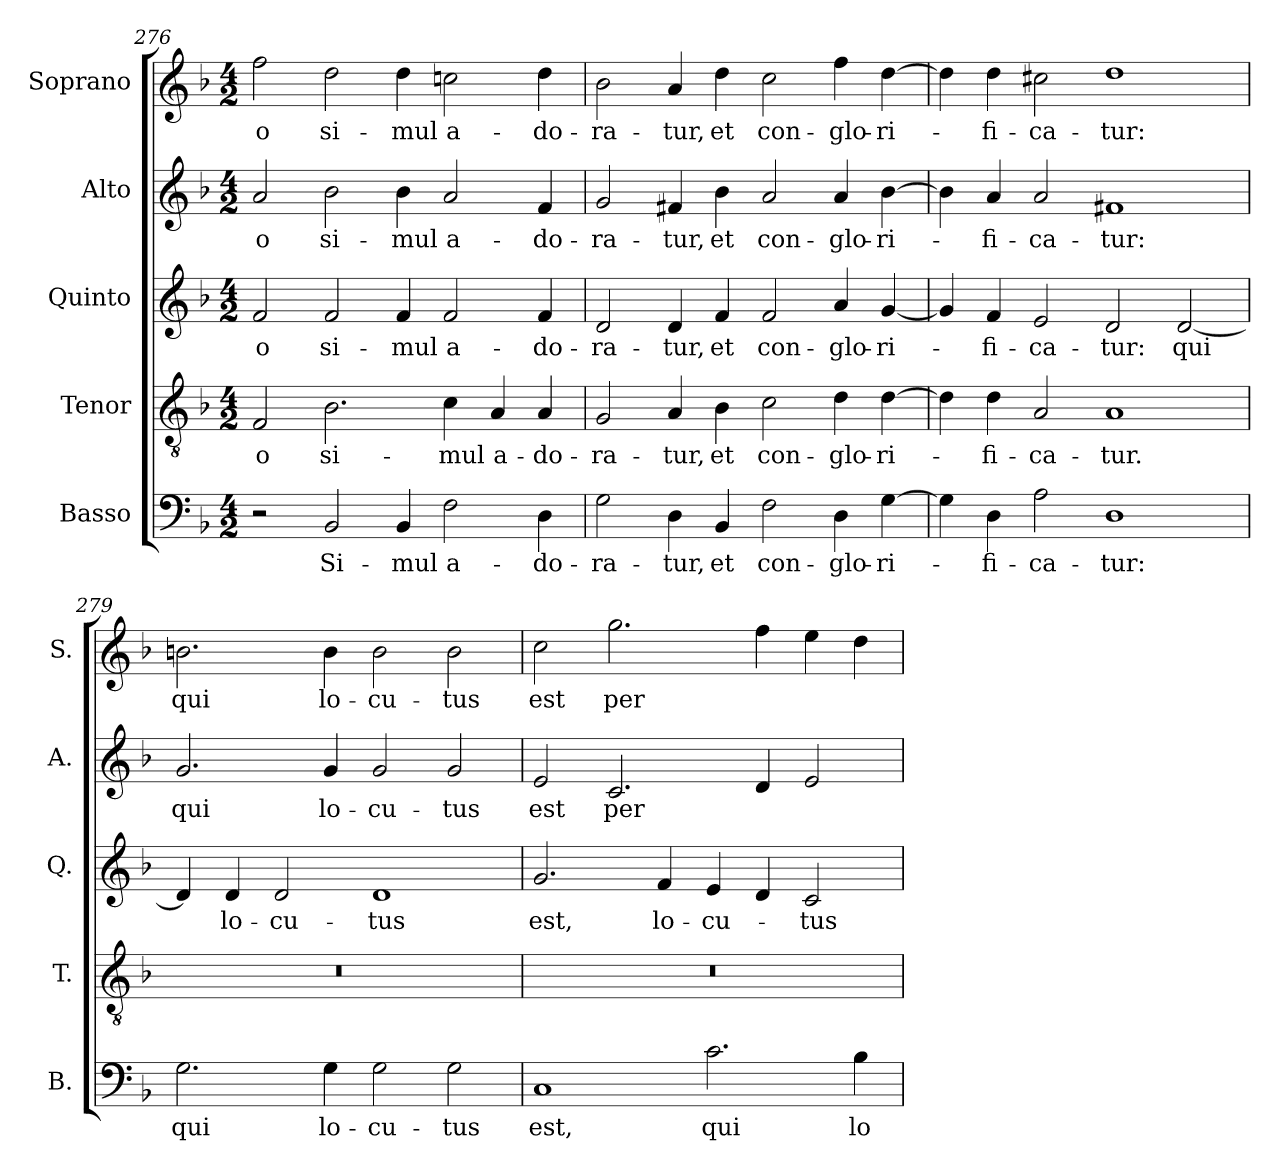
**kern	**text	**kern	**text	**kern	**text	**kern	**text	**kern	**text
*part5	*part5	*part4	*part4	*part3	*part3	*part2	*part2	*part1	*part1
*staff5	*staff5	*staff4	*staff4	*staff3	*staff3	*staff2	*staff2	*staff1	*staff1
*I"Basso	*	*I"Tenor	*	*I"Quinto	*	*I"Alto	*	*I"Soprano	*
*I'B.	*	*I'T.	*	*I'Q.	*	*I'A.	*	*I'S.	*
*clefF4	*	*clefGv2	*	*clefG2	*	*clefG2	*	*clefG2	*
*	*	*ITrd7c12	*	*	*	*	*	*	*
*k[b-]	*	*k[b-]	*	*k[b-]	*	*k[b-]	*	*k[b-]	*
*F:	*	*F:	*	*F:	*	*F:	*	*F:	*
*M4/2	*	*M4/2	*	*M4/2	*	*M4/2	*	*M4/2	*
=276	=276	=276	=276	=276	=276	=276	=276	=276	=276
!	!	!	!LO:LY:b:color=#000000	!	!	!	!	!	!
!	!	!	!	!	!LO:LY:b:color=#000000	!	!	!	!
!	!	!	!	!	!	!	!LO:LY:b:color=#000000	!	!
!	!	!	!	!	!	!	!	!	!LO:LY:b:color=#000000
2r	.	2FFi/	-o	2fi/	-o	2ai/	-o	2ffi\	-o
!	!LO:LY:b:color=#000000	!	!	!	!	!	!	!	!
!	!	!	!LO:LY:b:color=#000000	!	!	!	!	!	!
!	!	!	!	!	!LO:LY:b:color=#000000	!	!	!	!
!	!	!	!	!	!	!	!LO:LY:b:color=#000000	!	!
!	!	!	!	!	!	!	!	!	!LO:LY:b:color=#000000
2BB-i/	Si-	2.BB-i\	si-	2fi/	si-	2b-i\	si-	2ddi\	si-
!	!LO:LY:b:color=#000000	!	!	!	!	!	!	!	!
!	!	!	!	!	!LO:LY:b:color=#000000	!	!	!	!
!	!	!	!	!	!	!	!LO:LY:b:color=#000000	!	!
!	!	!	!	!	!	!	!	!	!LO:LY:b:color=#000000
4BB-i/	-mul	.	.	4fi/	-mul	4b-i\	-mul	4ddi\	-mul
!	!LO:LY:b:color=#000000	!	!	!	!	!	!	!	!
!	!	!	!LO:LY:b:color=#000000	!	!	!	!	!	!
!	!	!	!	!	!LO:LY:b:color=#000000	!	!	!	!
!	!	!	!	!	!	!	!LO:LY:b:color=#000000	!	!
!	!	!	!	!	!	!	!	!	!LO:LY:b:color=#000000
2Fi\	a-	4Ci\	-mul	2fi/	a-	2ai/	a-	2ccni\	a-
!	!	!	!LO:LY:b:color=#000000	!	!	!	!	!	!
.	.	4AAi/	a-	.	.	.	.	.	.
!	!LO:LY:b:color=#000000	!	!	!	!	!	!	!	!
!	!	!	!LO:LY:b:color=#000000	!	!	!	!	!	!
!	!	!	!	!	!LO:LY:b:color=#000000	!	!	!	!
!	!	!	!	!	!	!	!LO:LY:b:color=#000000	!	!
!	!	!	!	!	!	!	!	!	!LO:LY:b:color=#000000
4Di\	-do-	4AAi/	-do-	4fi/	-do-	4fi/	-do-	4ddi\	-do-
=277	=277	=277	=277	=277	=277	=277	=277	=277	=277
!	!LO:LY:b:color=#000000	!	!	!	!	!	!	!	!
!	!	!	!LO:LY:b:color=#000000	!	!	!	!	!	!
!	!	!	!	!	!LO:LY:b:color=#000000	!	!	!	!
!	!	!	!	!	!	!	!LO:LY:b:color=#000000	!	!
!	!	!	!	!	!	!	!	!	!LO:LY:b:color=#000000
2Gi\	-ra-	2GGi/	-ra-	2di/	-ra-	2gi/	-ra-	2b-i\	-ra-
!	!LO:LY:b:color=#000000	!	!	!	!	!	!	!	!
!	!	!	!LO:LY:b:color=#000000	!	!	!	!	!	!
!	!	!	!	!	!LO:LY:b:color=#000000	!	!	!	!
!	!	!	!	!	!	!	!LO:LY:b:color=#000000	!	!
!	!	!	!	!	!	!	!	!	!LO:LY:b:color=#000000
4Di\	-tur,	4AAi/	-tur,	4di/	-tur,	4f#Xi/	-tur,	4ai/	-tur,
!	!LO:LY:b:color=#000000	!	!	!	!	!	!	!	!
!	!	!	!LO:LY:b:color=#000000	!	!	!	!	!	!
!	!	!	!	!	!LO:LY:b:color=#000000	!	!	!	!
!	!	!	!	!	!	!	!LO:LY:b:color=#000000	!	!
!	!	!	!	!	!	!	!	!	!LO:LY:b:color=#000000
4BB-i/	et	4BB-i\	et	4fi/	et	4b-i\	et	4ddi\	et
!	!LO:LY:b:color=#000000	!	!	!	!	!	!	!	!
!	!	!	!LO:LY:b:color=#000000	!	!	!	!	!	!
!	!	!	!	!	!LO:LY:b:color=#000000	!	!	!	!
!	!	!	!	!	!	!	!LO:LY:b:color=#000000	!	!
!	!	!	!	!	!	!	!	!	!LO:LY:b:color=#000000
2Fi\	con-	2Ci\	con-	2fi/	con-	2ai/	con-	2cci\	con-
!	!LO:LY:b:color=#000000	!	!	!	!	!	!	!	!
!	!	!	!LO:LY:b:color=#000000	!	!	!	!	!	!
!	!	!	!	!	!LO:LY:b:color=#000000	!	!	!	!
!	!	!	!	!	!	!	!LO:LY:b:color=#000000	!	!
!	!	!	!	!	!	!	!	!	!LO:LY:b:color=#000000
4Di\	-glo-	4Di\	-glo-	4ai/	-glo-	4ai/	-glo-	4ffi\	-glo-
!	!LO:LY:b:color=#000000	!	!	!	!	!	!	!	!
!	!	!	!LO:LY:b:color=#000000	!	!	!	!	!	!
!	!	!	!	!	!LO:LY:b:color=#000000	!	!	!	!
!	!	!	!	!	!	!	!LO:LY:b:color=#000000	!	!
!	!	!	!	!	!	!	!	!	!LO:LY:b:color=#000000
[4Gi\	-ri-	[4Di\	-ri-	[4gi/	-ri-	[4b-i\	-ri-	[4ddi\	-ri-
=278	=278	=278	=278	=278	=278	=278	=278	=278	=278
4Gi\]	.	4Di\]	.	4gi/]	.	4b-i\]	.	4ddi\]	.
!	!LO:LY:b:color=#000000	!	!	!	!	!	!	!	!
!	!	!	!LO:LY:b:color=#000000	!	!	!	!	!	!
!	!	!	!	!	!LO:LY:b:color=#000000	!	!	!	!
!	!	!	!	!	!	!	!LO:LY:b:color=#000000	!	!
!	!	!	!	!	!	!	!	!	!LO:LY:b:color=#000000
4Di\	-fi-	4Di\	-fi-	4fi/	-fi-	4ai/	-fi-	4ddi\	-fi-
!	!LO:LY:b:color=#000000	!	!	!	!	!	!	!	!
!	!	!	!LO:LY:b:color=#000000	!	!	!	!	!	!
!	!	!	!	!	!LO:LY:b:color=#000000	!	!	!	!
!	!	!	!	!	!	!	!LO:LY:b:color=#000000	!	!
!	!	!	!	!	!	!	!	!	!LO:LY:b:color=#000000
2Ai\	-ca-	2AAi/	-ca-	2ei/	-ca-	2ai/	-ca-	2cc#Xi\	-ca-
!	!LO:LY:b:color=#000000	!	!	!	!	!	!	!	!
!	!	!	!LO:LY:b:color=#000000	!	!	!	!	!	!
!	!	!	!	!	!LO:LY:b:color=#000000	!	!	!	!
!	!	!	!	!	!	!	!LO:LY:b:color=#000000	!	!
!	!	!	!	!	!	!	!	!	!LO:LY:b:color=#000000
1Di	-tur:	1AAi	-tur.	2di/	-tur:	1f#Xi	-tur:	1ddi	-tur:
!	!	!	!	!	!LO:LY:b:color=#000000	!	!	!	!
.	.	.	.	[2di/	qui	.	.	.	.
=279	=279	=279	=279	=279	=279	=279	=279	=279	=279
!	!LO:LY:b:color=#000000	!LO:N:vis=1	!	!	!	!	!	!	!
!	!	!	!	!	!	!	!LO:LY:b:color=#000000	!	!
!	!	!	!	!	!	!	!	!	!LO:LY:b:color=#000000
2.Gi\	qui	0r	.	4di/]	.	2.gi/	qui	2.bni\	qui
!	!	!	!	!	!LO:LY:b:color=#000000	!	!	!	!
.	.	.	.	4di/	lo-	.	.	.	.
!	!	!	!	!	!LO:LY:b:color=#000000	!	!	!	!
.	.	.	.	2di/	-cu-	.	.	.	.
!	!LO:LY:b:color=#000000	!	!	!	!	!	!	!	!
!	!	!	!	!	!	!	!LO:LY:b:color=#000000	!	!
!	!	!	!	!	!	!	!	!	!LO:LY:b:color=#000000
4Gi\	lo-	.	.	.	.	4gi/	lo-	4bi\	lo-
!	!LO:LY:b:color=#000000	!	!	!	!	!	!	!	!
!	!	!	!	!	!LO:LY:b:color=#000000	!	!	!	!
!	!	!	!	!	!	!	!LO:LY:b:color=#000000	!	!
!	!	!	!	!	!	!	!	!	!LO:LY:b:color=#000000
2Gi\	-cu-	.	.	1di	-tus	2gi/	-cu-	2bi\	-cu-
!	!LO:LY:b:color=#000000	!	!	!	!	!	!	!	!
!	!	!	!	!	!	!	!LO:LY:b:color=#000000	!	!
!	!	!	!	!	!	!	!	!	!LO:LY:b:color=#000000
2Gi\	-tus	.	.	.	.	2gi/	-tus	2bi\	-tus
!!LO:LB:g=z
=280	=280	=280	=280	=280	=280	=280	=280	=280	=280
!	!LO:LY:b:color=#000000	!LO:N:vis=1	!	!	!	!	!	!	!
!	!	!	!	!	!LO:LY:b:color=#000000	!	!	!	!
!	!	!	!	!	!	!	!LO:LY:b:color=#000000	!	!
!	!	!	!	!	!	!	!	!	!LO:LY:b:color=#000000
1Ci	est,	0r	.	2.gi/	est,	2ei/	est	2cci\	est
!	!	!	!	!	!	!	!LO:LY:b:color=#000000	!	!
!	!	!	!	!	!	!	!	!	!LO:LY:b:color=#000000
.	.	.	.	.	.	2.ci/	per	2.ggi\	per
!	!	!	!	!	!LO:LY:b:color=#000000	!	!	!	!
.	.	.	.	4fi/	lo-	.	.	.	.
!	!LO:LY:b:color=#000000	!	!	!	!	!	!	!	!
!	!	!	!	!	!LO:LY:b:color=#000000	!	!	!	!
2.ci\	qui	.	.	4ei/	-cu-	.	.	.	.
.	.	.	.	4di/	.	4di/	.	4ffi\	.
!	!	!	!	!	!LO:LY:b:color=#000000	!	!	!	!
.	.	.	.	2ci/	-tus	2ei/	.	4eei\	.
!	!LO:LY:b:color=#000000	!	!	!	!	!	!	!	!
4B-i\	lo-	.	.	.	.	.	.	4ddi\	.
=	=	=	=	=	=	=	=	=	=
*-	*-	*-	*-	*-	*-	*-	*-	*-	*-
